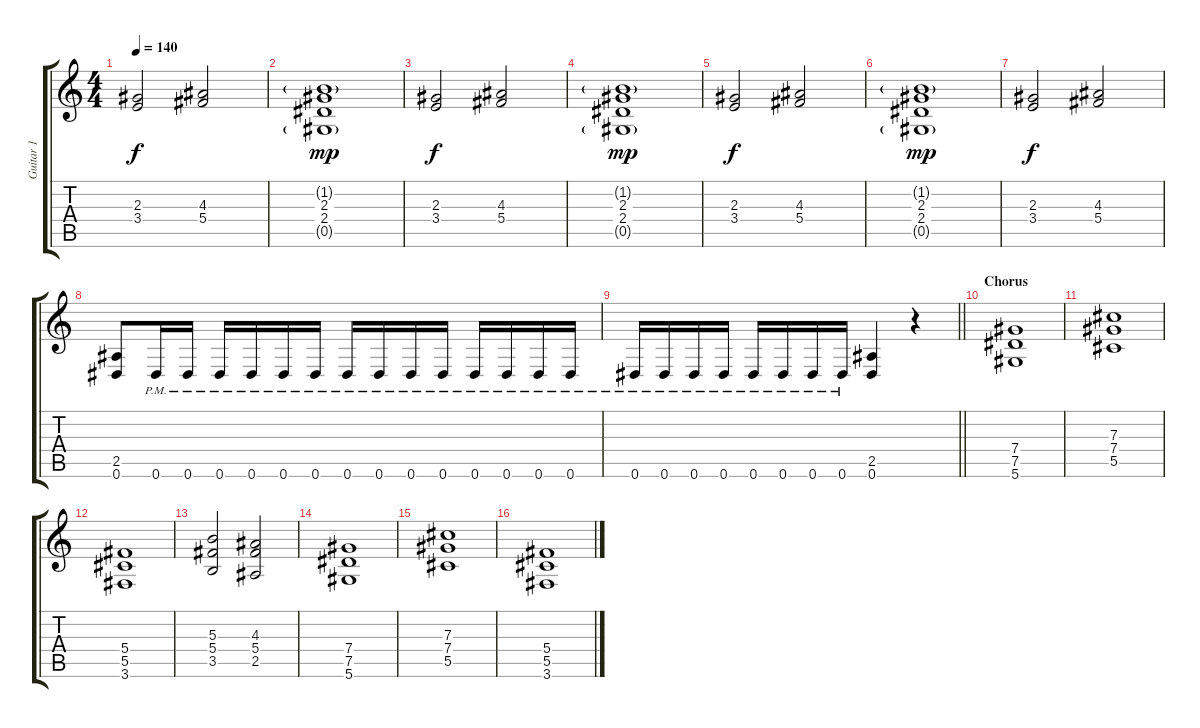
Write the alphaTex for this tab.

\track ("Guitar 1" "Guitar 1") {instrument distortionguitar}
\staff {score tabs}
\tuning (Eb4 Bb3 Gb3 Db3 Ab2 Eb2) {hide}
\ts (4 4)
\tempo 140
\clef g2
\ks c
(2.3 3.4).2{dy f} (4.3 5.4).2 |
(1.2{g} 2.3 2.4 0.5{g}).1{dy mp} |
(2.3 3.4).2{dy f} (4.3 5.4).2 |
(1.2{g} 2.3 2.4 0.5{g}).1{dy mp} |
(2.3 3.4).2{dy f} (4.3 5.4).2 |
(1.2{g} 2.3 2.4 0.5{g}).1{dy mp} |
(2.3 3.4).2{dy f} (4.3 5.4).2 |
(2.5 0.6).8 0.6{pm}.16 0.6{pm}.16 0.6{pm}.16 0.6{pm}.16 0.6{pm}.16 0.6{pm}.16 0.6{pm}.16 0.6{pm}.16 0.6{pm}.16 0.6{pm}.16 0.6{pm}.16 0.6{pm}.16 0.6{pm}.16 0.6{pm}.16 |
\barLineRight lightlight
0.6{pm}.16 0.6{pm}.16 0.6{pm}.16 0.6{pm}.16 0.6{pm}.16 0.6{pm}.16 0.6{pm}.16 0.6{pm}.16 (2.5 0.6).4 r.4 |
\section ("" "Chorus")
(7.4 7.5 5.6).1 |
(7.3 7.4 5.5).1 |
(5.4 5.5 3.6).1 |
(5.3 5.4 3.5).2 (4.3 5.4 2.5).2 |
(7.4 7.5 5.6).1 |
(7.3 7.4 5.5).1 |
(5.4 5.5 3.6).1
